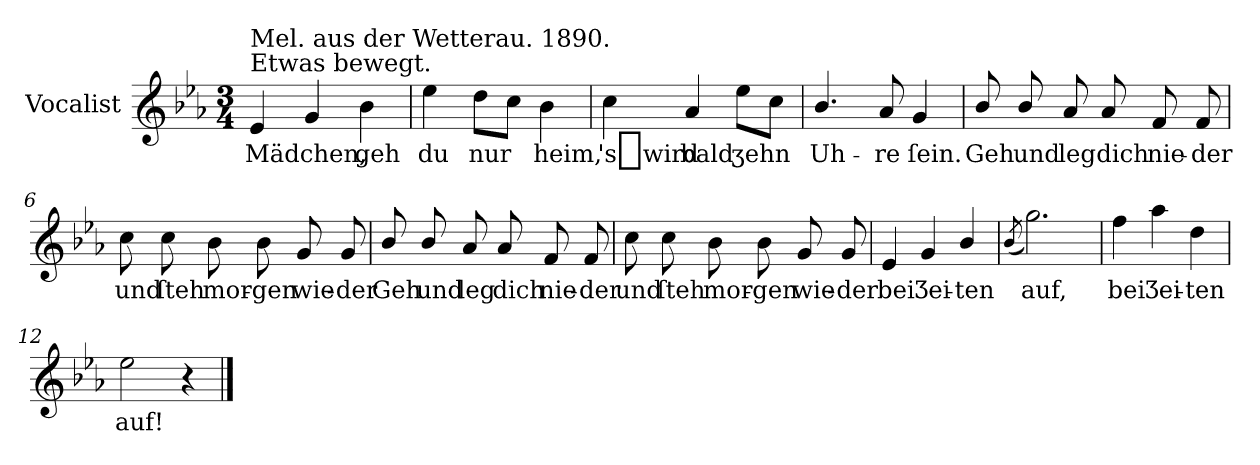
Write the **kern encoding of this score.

**kern	**text
*part1	*part1
*staff1	*staff1
*I"Vocalist	*
*k[b-e-a-]	*
*E-:	*
*M3/4	*
=1	=1
!LO:TX:a:t=Etwas bewegt.	!
!LO:TX:a:t=Mel. aus der Wetterau. 1890.	!
4e-	Mädchen,
4g	.
4b-	geh
=2	=2
4ee-	du
8ddL	nur
8ccJ	.
4b-	heim,
=3	=3
4cc	's_wird
4a-	bald
8ee-L	ʒehn
8ccJ	.
=4	=4
4.b-/	Uh-
8a-	-re
4g	ſein.
=5	=5
8b-/	Geh
8b-/	und
8a-	leg
8a-	dich
8f	nie-
8f	-der
=6	=6
8cc	und
8cc	ſteh
8b-	mor-
8b-	-gen
8g	wie-
8g	-der
=7	=7
8b-/	Geh
8b-/	und
8a-	leg
8a-	dich
8f	nie-
8f	-der
=8	=8
8cc	und
8cc	ſteh
8b-	mor-
8b-	-gen
8g	wie-
8g	-der
=9	=9
4e-	bei
4g	Ʒei-
4b-/	-ten
=10	=10
(8qb-	.
2.gg)	auf,
=11	=11
4ff	bei
4aa-	Ʒei-
4dd	-ten
=12	=12
2ee-	auf!
4r	.
==	==
*-	*-
